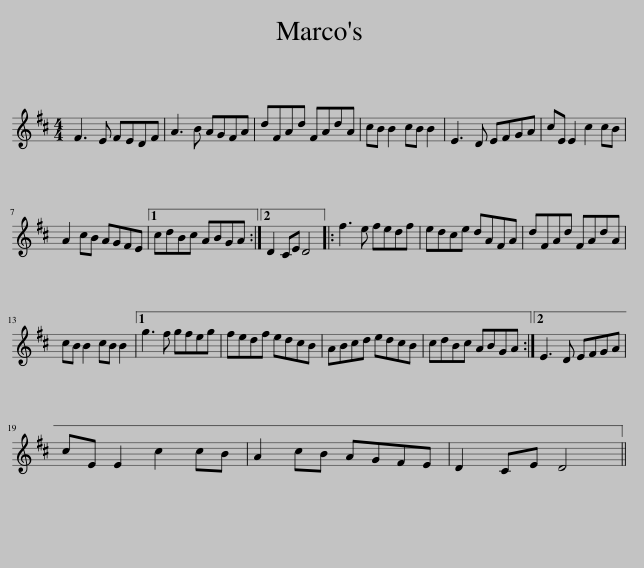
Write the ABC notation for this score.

X:1
L:1/8
M:4/4
I:linebreak $
K:D
V:1 treble
V:1
 F3 E FEDF | A3 B AGFA | dFAd FAdA | cB B2 cB B2 | E3 D EFGA | %5
 cE E2 c2 cB |$ A2 cB AGFE |1 cdBc ABGA :|2 D2 CE D4 |: f3 e fedf | %10
 edce dAFA | dFAd FAdA |$ cB B2 cB B2 |1 g3 f gfeg | fedf edcB | %15
 ABcd edcB | cdBc ABGA :|2 E3 D EFGA |$ cE E2 c2 cB | A2 cB AGFE | %20
 D2 CE D4 || %21
